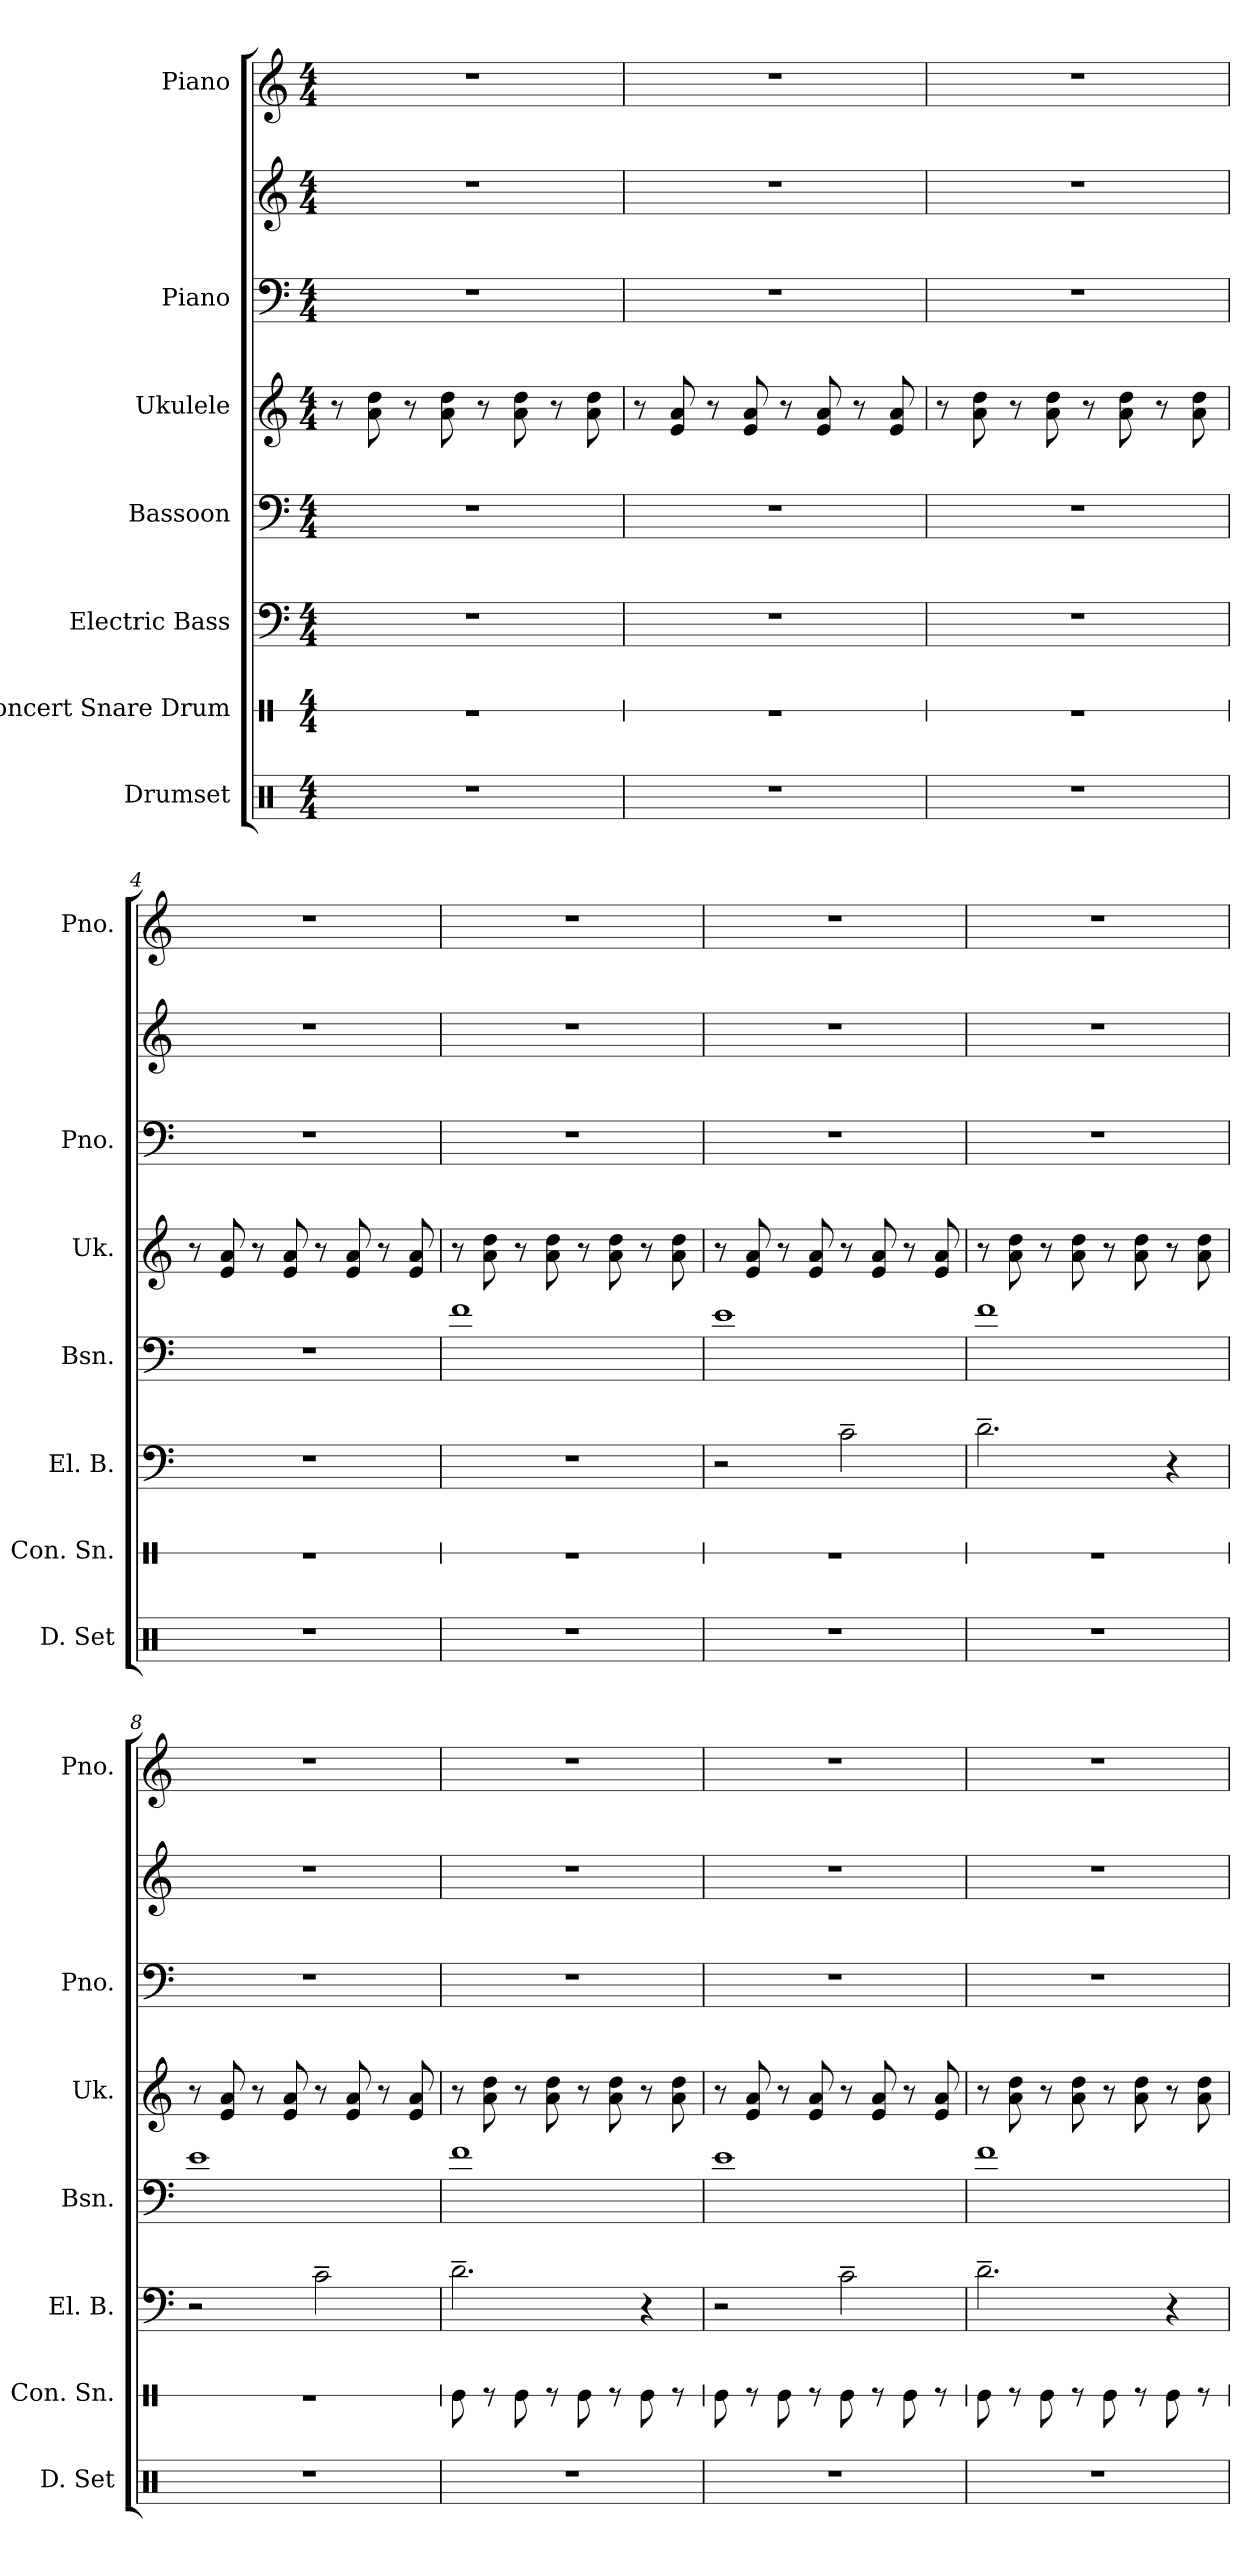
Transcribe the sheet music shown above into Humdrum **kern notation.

**kern	**kern	**kern	**kern	**kern	**kern	**kern	**kern
*part7	*part6	*part5	*part4	*part3	*part2	*part2	*part1
*staff8	*staff7	*staff6	*staff5	*staff4	*staff3	*staff2	*staff1
*I"Drumset	*I"Concert Snare Drum	*I"Electric Bass	*I"Bassoon	*I"Ukulele	*I"Piano	*	*I"Piano
*I'D. Set	*I'Con. Sn.	*I'El. B.	*I'Bsn.	*I'Uk.	*I'Pno.	*	*I'Pno.
*	*stria1	*	*	*	*	*	*
*clefX	*clefX	*clefF4	*clefF4	*clefG2	*clefF4	*clefG2	*clefG2
*	*	*ITrd7c12	*	*	*	*	*
*k[]	*k[]	*k[]	*k[]	*k[]	*k[]	*k[]	*k[]
*M4/4	*M4/4	*M4/4	*M4/4	*M4/4	*M4/4	*M4/4	*M4/4
=1	=1	=1	=1	=1	=1	=1	=1
1r	1r	1r	1r	8r	1r	1r	1r
.	.	.	.	8a\ 8dd\	.	.	.
.	.	.	.	8r	.	.	.
.	.	.	.	8a\ 8dd\	.	.	.
.	.	.	.	8r	.	.	.
.	.	.	.	8a\ 8dd\	.	.	.
.	.	.	.	8r	.	.	.
.	.	.	.	8a\ 8dd\	.	.	.
=2	=2	=2	=2	=2	=2	=2	=2
1r	1r	1r	1r	8r	1r	1r	1r
.	.	.	.	8e/ 8a/	.	.	.
.	.	.	.	8r	.	.	.
.	.	.	.	8e/ 8a/	.	.	.
.	.	.	.	8r	.	.	.
.	.	.	.	8e/ 8a/	.	.	.
.	.	.	.	8r	.	.	.
.	.	.	.	8e/ 8a/	.	.	.
=3	=3	=3	=3	=3	=3	=3	=3
1r	1r	1r	1r	8r	1r	1r	1r
.	.	.	.	8a\ 8dd\	.	.	.
.	.	.	.	8r	.	.	.
.	.	.	.	8a\ 8dd\	.	.	.
.	.	.	.	8r	.	.	.
.	.	.	.	8a\ 8dd\	.	.	.
.	.	.	.	8r	.	.	.
.	.	.	.	8a\ 8dd\	.	.	.
=4	=4	=4	=4	=4	=4	=4	=4
1r	1r	1r	1r	8r	1r	1r	1r
.	.	.	.	8e/ 8a/	.	.	.
.	.	.	.	8r	.	.	.
.	.	.	.	8e/ 8a/	.	.	.
.	.	.	.	8r	.	.	.
.	.	.	.	8e/ 8a/	.	.	.
.	.	.	.	8r	.	.	.
.	.	.	.	8e/ 8a/	.	.	.
!!LO:LB:g=z
=5	=5	=5	=5	=5	=5	=5	=5
1r	1r	1r	1f	8r	1r	1r	1r
.	.	.	.	8a\ 8dd\	.	.	.
.	.	.	.	8r	.	.	.
.	.	.	.	8a\ 8dd\	.	.	.
.	.	.	.	8r	.	.	.
.	.	.	.	8a\ 8dd\	.	.	.
.	.	.	.	8r	.	.	.
.	.	.	.	8a\ 8dd\	.	.	.
=6	=6	=6	=6	=6	=6	=6	=6
1r	1r	2r	1e	8r	1r	1r	1r
.	.	.	.	8e/ 8a/	.	.	.
.	.	.	.	8r	.	.	.
.	.	.	.	8e/ 8a/	.	.	.
.	.	2C~\	.	8r	.	.	.
.	.	.	.	8e/ 8a/	.	.	.
.	.	.	.	8r	.	.	.
.	.	.	.	8e/ 8a/	.	.	.
=7	=7	=7	=7	=7	=7	=7	=7
1r	1r	2.D~\	1f	8r	1r	1r	1r
.	.	.	.	8a\ 8dd\	.	.	.
.	.	.	.	8r	.	.	.
.	.	.	.	8a\ 8dd\	.	.	.
.	.	.	.	8r	.	.	.
.	.	.	.	8a\ 8dd\	.	.	.
.	.	4r	.	8r	.	.	.
.	.	.	.	8a\ 8dd\	.	.	.
=8	=8	=8	=8	=8	=8	=8	=8
1r	1r	2r	1e	8r	1r	1r	1r
.	.	.	.	8e/ 8a/	.	.	.
.	.	.	.	8r	.	.	.
.	.	.	.	8e/ 8a/	.	.	.
.	.	2C~\	.	8r	.	.	.
.	.	.	.	8e/ 8a/	.	.	.
.	.	.	.	8r	.	.	.
.	.	.	.	8e/ 8a/	.	.	.
!!LO:PB:g=z
=9	=9	=9	=9	=9	=9	=9	=9
1r	8Re\	2.D~\	1f	8r	1r	1r	1r
.	8r	.	.	8a\ 8dd\	.	.	.
.	8Re\	.	.	8r	.	.	.
.	8r	.	.	8a\ 8dd\	.	.	.
.	8Re\	.	.	8r	.	.	.
.	8r	.	.	8a\ 8dd\	.	.	.
.	8Re\	4r	.	8r	.	.	.
.	8r	.	.	8a\ 8dd\	.	.	.
=10	=10	=10	=10	=10	=10	=10	=10
1r	8Re\	2r	1e	8r	1r	1r	1r
.	8r	.	.	8e/ 8a/	.	.	.
.	8Re\	.	.	8r	.	.	.
.	8r	.	.	8e/ 8a/	.	.	.
.	8Re\	2C~\	.	8r	.	.	.
.	8r	.	.	8e/ 8a/	.	.	.
.	8Re\	.	.	8r	.	.	.
.	8r	.	.	8e/ 8a/	.	.	.
=11	=11	=11	=11	=11	=11	=11	=11
1r	8Re\	2.D~\	1f	8r	1r	1r	1r
.	8r	.	.	8a\ 8dd\	.	.	.
.	8Re\	.	.	8r	.	.	.
.	8r	.	.	8a\ 8dd\	.	.	.
.	8Re\	.	.	8r	.	.	.
.	8r	.	.	8a\ 8dd\	.	.	.
.	8Re\	4r	.	8r	.	.	.
.	8r	.	.	8a\ 8dd\	.	.	.
=	=	=	=	=	=	=	=
*-	*-	*-	*-	*-	*-	*-	*-
